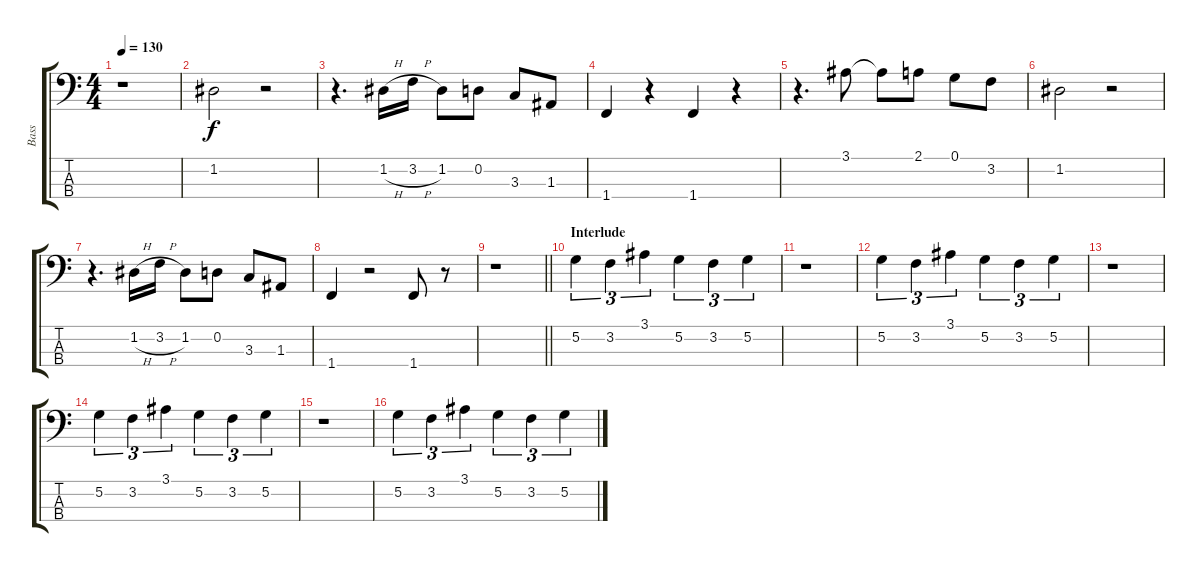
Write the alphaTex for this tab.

\track ("Bass" "Bass") {instrument electricbassfinger}
\staff {score tabs}
\tuning (G2 D2 A1 E1) {hide}
\ts (4 4)
\tempo 130
\clef f4
\ks c
r.1{dy f} |
1.2.2 r.2 |
r.4{d} 1.2{h}.16 3.2{h}.16 1.2.8 0.2.8 3.3.8 1.3.8 |
1.4.4 r.4 1.4.4 r.4 |
r.4{d} 3.1.8 3.1{t}.8 2.1.8 0.1.8 3.2.8 |
1.2.2 r.2 |
r.4{d} 1.2{h}.16 3.2{h}.16 1.2.8 0.2.8 3.3.8 1.3.8 |
1.4.4 r.2 1.4.8 r.8 |
\barLineRight lightlight
r.1 |
\section ("" "Interlude")
5.2.4{tu (3 2)} 3.2.4{tu (3 2)} 3.1.4{tu (3 2)} 5.2.4{tu (3 2)} 3.2.4{tu (3 2)} 5.2.4{tu (3 2)} |
r.1 |
5.2.4{tu (3 2)} 3.2.4{tu (3 2)} 3.1.4{tu (3 2)} 5.2.4{tu (3 2)} 3.2.4{tu (3 2)} 5.2.4{tu (3 2)} |
r.1 |
5.2.4{tu (3 2)} 3.2.4{tu (3 2)} 3.1.4{tu (3 2)} 5.2.4{tu (3 2)} 3.2.4{tu (3 2)} 5.2.4{tu (3 2)} |
r.1 |
5.2.4{tu (3 2)} 3.2.4{tu (3 2)} 3.1.4{tu (3 2)} 5.2.4{tu (3 2)} 3.2.4{tu (3 2)} 5.2.4{tu (3 2)}
